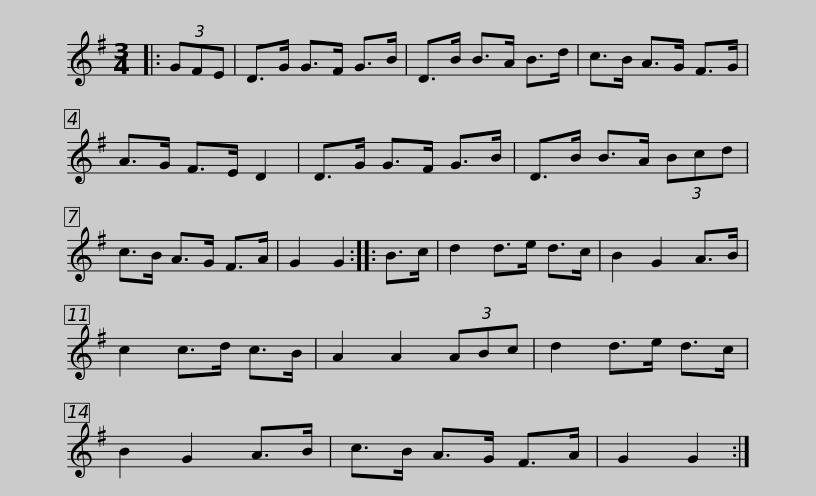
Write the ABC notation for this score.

X:1
L:1/8
M:3/4
I:linebreak $
K:G
V:1 treble
V:1
|: (3GFE | D>G G>F G>B | D>B B>A B>d | c>B A>G F>G | A>G F>E D2 | %5
 D>G G>F G>B |$ D>B B>A (3Bcd | c>B A>G F>A | G2 G2 :: B>c | %10
 d2 d>e d>c | B2 G2 A>B | c2 c>d c>B | A2 A2 (3ABc |$ d2 d>e d>c | %15
 B2 G2 A>B | c>B A>G F>A | G2 G2 :| %18
